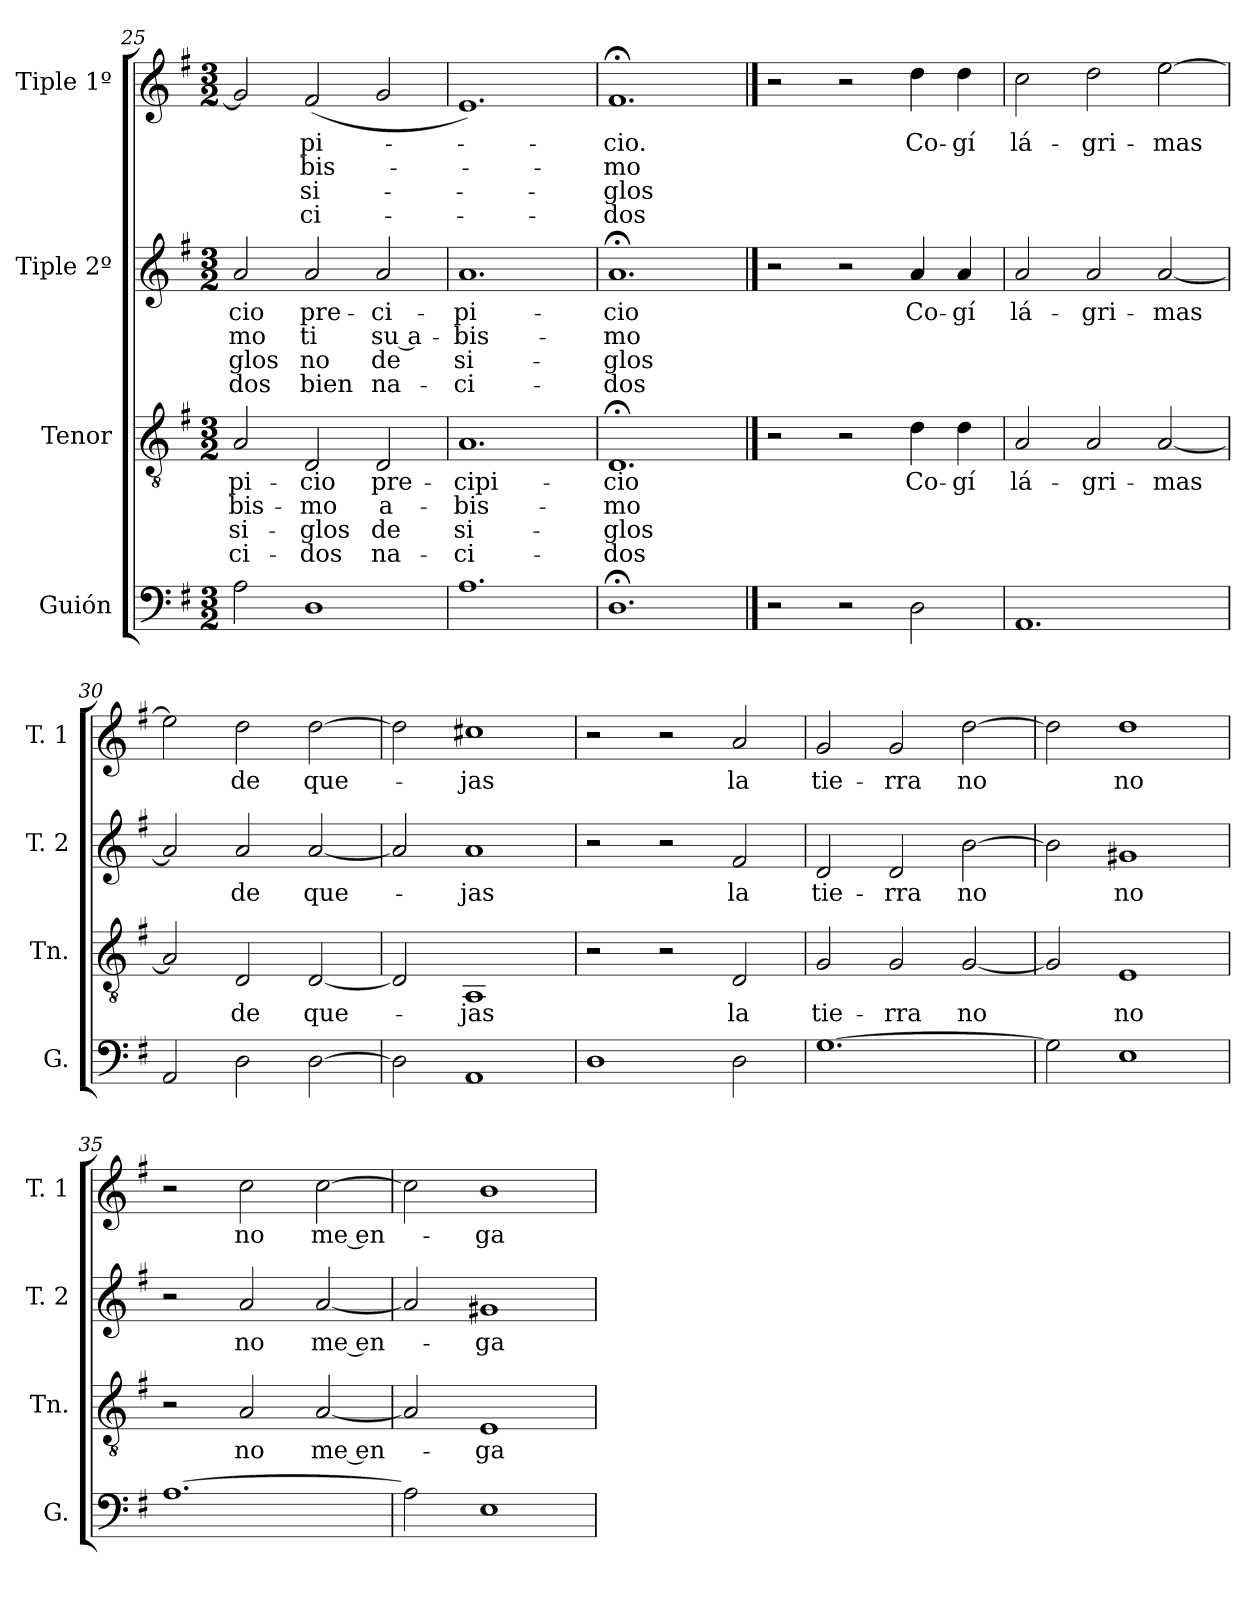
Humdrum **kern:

**kern	**kern	**text	**text	**text	**text	**kern	**text	**text	**text	**text	**kern	**text	**text	**text	**text
*part4	*part3	*part3	*part3	*part3	*part3	*part2	*part2	*part2	*part2	*part2	*part1	*part1	*part1	*part1	*part1
*staff4	*staff3	*staff3	*staff3	*staff3	*staff3	*staff2	*staff2	*staff2	*staff2	*staff2	*staff1	*staff1	*staff1	*staff1	*staff1
*I"Guión	*I"Tenor	*	*	*	*	*I"Tiple 2º	*	*	*	*	*I"Tiple 1º	*	*	*	*
*I'G.	*I'Tn.	*	*	*	*	*I'T. 2	*	*	*	*	*I'T. 1	*	*	*	*
*clefF4	*clefGv2	*	*	*	*	*clefG2	*	*	*	*	*clefG2	*	*	*	*
*k[f#]	*k[f#]	*	*	*	*	*k[f#]	*	*	*	*	*k[f#]	*	*	*	*
*M3/2	*M3/2	*	*	*	*	*M3/2	*	*	*	*	*M3/2	*	*	*	*
=25	=25	=25	=25	=25	=25	=25	=25	=25	=25	=25	=25	=25	=25	=25	=25
2A	2A	-pi-	-bis-	si-	-ci-	2a	-cio	-mo	-glos	-dos	2g]	.	.	.	.
1D	2D	-cio	-mo	-glos	-dos	2a	pre-	ti	no	bien	(2f#	-pi-	-bis-	si-	-ci-
.	2D	-pre-	a-	de	na-	2a	-ci-	su a-	de	na-	2g	.	.	.	.
=26	=26	=26	=26	=26	=26	=26	=26	=26	=26	=26	=26	=26	=26	=26	=26
1.A	1.A	-cipi-	-bis-	si-	-ci-	1.a	-pi-	-bis-	si-	-ci-	1.e)	.	.	.	.
!!LO:PB:g=z
=27	=27	=27	=27	=27	=27	=27	=27	=27	=27	=27	=27	=27	=27	=27	=27
1.D;<	1.D;<	-cio	-mo	-glos	-dos	1.a;<	-cio	-mo	-glos	-dos	1.f#;<	-cio.	-mo	-glos	-dos
!!LO:LB:g=z
==28	==28	==28	==28	==28	==28	==28	==28	==28	==28	==28	==28	==28	==28	==28	==28
2r	2r	.	.	.	.	2r	.	.	.	.	2r	.	.	.	.
2r	2r	.	.	.	.	2r	.	.	.	.	2r	.	.	.	.
2D	4d	Co-	.	.	.	4a	Co-	.	.	.	4dd	Co-	.	.	.
.	4d	-gí	.	.	.	4a	-gí	.	.	.	4dd	-gí	.	.	.
=29	=29	=29	=29	=29	=29	=29	=29	=29	=29	=29	=29	=29	=29	=29	=29
1.AA	2A	lá-	.	.	.	2a	lá-	.	.	.	2cc	lá-	.	.	.
.	2A	-gri-	.	.	.	2a	-gri-	.	.	.	2dd	-gri-	.	.	.
.	[2A	-mas	.	.	.	[2a	-mas	.	.	.	[2ee	-mas	.	.	.
=30	=30	=30	=30	=30	=30	=30	=30	=30	=30	=30	=30	=30	=30	=30	=30
2AA	2A]	.	.	.	.	2a]	.	.	.	.	2ee]	.	.	.	.
2D	2D	de	.	.	.	2a	de	.	.	.	2dd	de	.	.	.
[2D	[2D	que-	.	.	.	[2a	que-	.	.	.	[2dd	que-	.	.	.
=31	=31	=31	=31	=31	=31	=31	=31	=31	=31	=31	=31	=31	=31	=31	=31
2D]	2D]	.	.	.	.	2a]	.	.	.	.	2dd]	.	.	.	.
1AA	1AA	-jas	.	.	.	1a	-jas	.	.	.	1cc#X	-jas	.	.	.
=32	=32	=32	=32	=32	=32	=32	=32	=32	=32	=32	=32	=32	=32	=32	=32
1D	2r	.	.	.	.	2r	.	.	.	.	2r	.	.	.	.
.	2r	.	.	.	.	2r	.	.	.	.	2r	.	.	.	.
2D	2D	la	.	.	.	2f#	la	.	.	.	2a	la	.	.	.
!!LO:LB:g=z
=33	=33	=33	=33	=33	=33	=33	=33	=33	=33	=33	=33	=33	=33	=33	=33
[1.G	2G	tie-	.	.	.	2d	tie-	.	.	.	2g	tie-	.	.	.
.	2G	-rra	.	.	.	2d	-rra	.	.	.	2g	-rra	.	.	.
.	[2G	no	.	.	.	[2b	no	.	.	.	[2dd	no	.	.	.
=34	=34	=34	=34	=34	=34	=34	=34	=34	=34	=34	=34	=34	=34	=34	=34
2G]	2G]	.	.	.	.	2b]	.	.	.	.	2dd]	.	.	.	.
1E	1E	no	.	.	.	1g#X	no	.	.	.	1dd	no	.	.	.
=35	=35	=35	=35	=35	=35	=35	=35	=35	=35	=35	=35	=35	=35	=35	=35
[1.A	2r	.	.	.	.	2r	.	.	.	.	2r	.	.	.	.
.	2A	no	.	.	.	2a	no	.	.	.	2cc	no	.	.	.
.	[2A	me en-	.	.	.	[2a	me en-	.	.	.	[2cc	me en-	.	.	.
=36	=36	=36	=36	=36	=36	=36	=36	=36	=36	=36	=36	=36	=36	=36	=36
2A]	2A]	.	.	.	.	2a]	.	.	.	.	2cc]	.	.	.	.
1E	1E	-ga-	.	.	.	1g#X	-ga-	.	.	.	1b	-ga-	.	.	.
=	=	=	=	=	=	=	=	=	=	=	=	=	=	=	=
*-	*-	*-	*-	*-	*-	*-	*-	*-	*-	*-	*-	*-	*-	*-	*-
